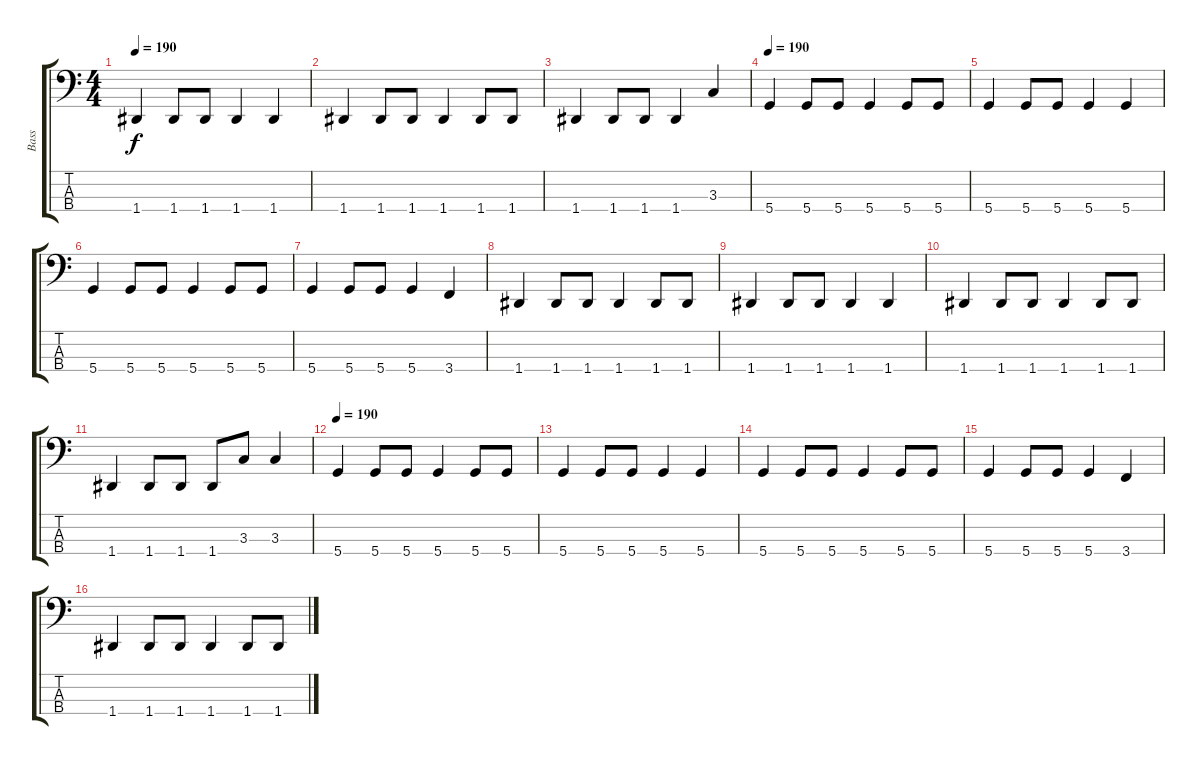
\track ("Bass" "Bass") {instrument electricbassfinger}
\staff {score tabs}
\tuning (G2 D2 A1 D1) {hide}
\ts (4 4)
\tempo 190
\clef f4
\ks c
1.4.4{dy f} 1.4.8 1.4.8 1.4.4 1.4.4 |
1.4.4 1.4.8 1.4.8 1.4.4 1.4.8 1.4.8 |
1.4.4 1.4.8 1.4.8 1.4.4 3.3.4 |
\tempo 190
5.4.4 5.4.8 5.4.8 5.4.4 5.4.8 5.4.8 |
5.4.4 5.4.8 5.4.8 5.4.4 5.4.4 |
5.4.4 5.4.8 5.4.8 5.4.4 5.4.8 5.4.8 |
5.4.4 5.4.8 5.4.8 5.4.4 3.4.4 |
1.4.4 1.4.8 1.4.8 1.4.4 1.4.8 1.4.8 |
1.4.4 1.4.8 1.4.8 1.4.4 1.4.4 |
1.4.4 1.4.8 1.4.8 1.4.4 1.4.8 1.4.8 |
1.4.4 1.4.8 1.4.8 1.4.8 3.3.8 3.3.4 |
\tempo 190
5.4.4 5.4.8 5.4.8 5.4.4 5.4.8 5.4.8 |
5.4.4 5.4.8 5.4.8 5.4.4 5.4.4 |
5.4.4 5.4.8 5.4.8 5.4.4 5.4.8 5.4.8 |
5.4.4 5.4.8 5.4.8 5.4.4 3.4.4 |
1.4.4 1.4.8 1.4.8 1.4.4 1.4.8 1.4.8
